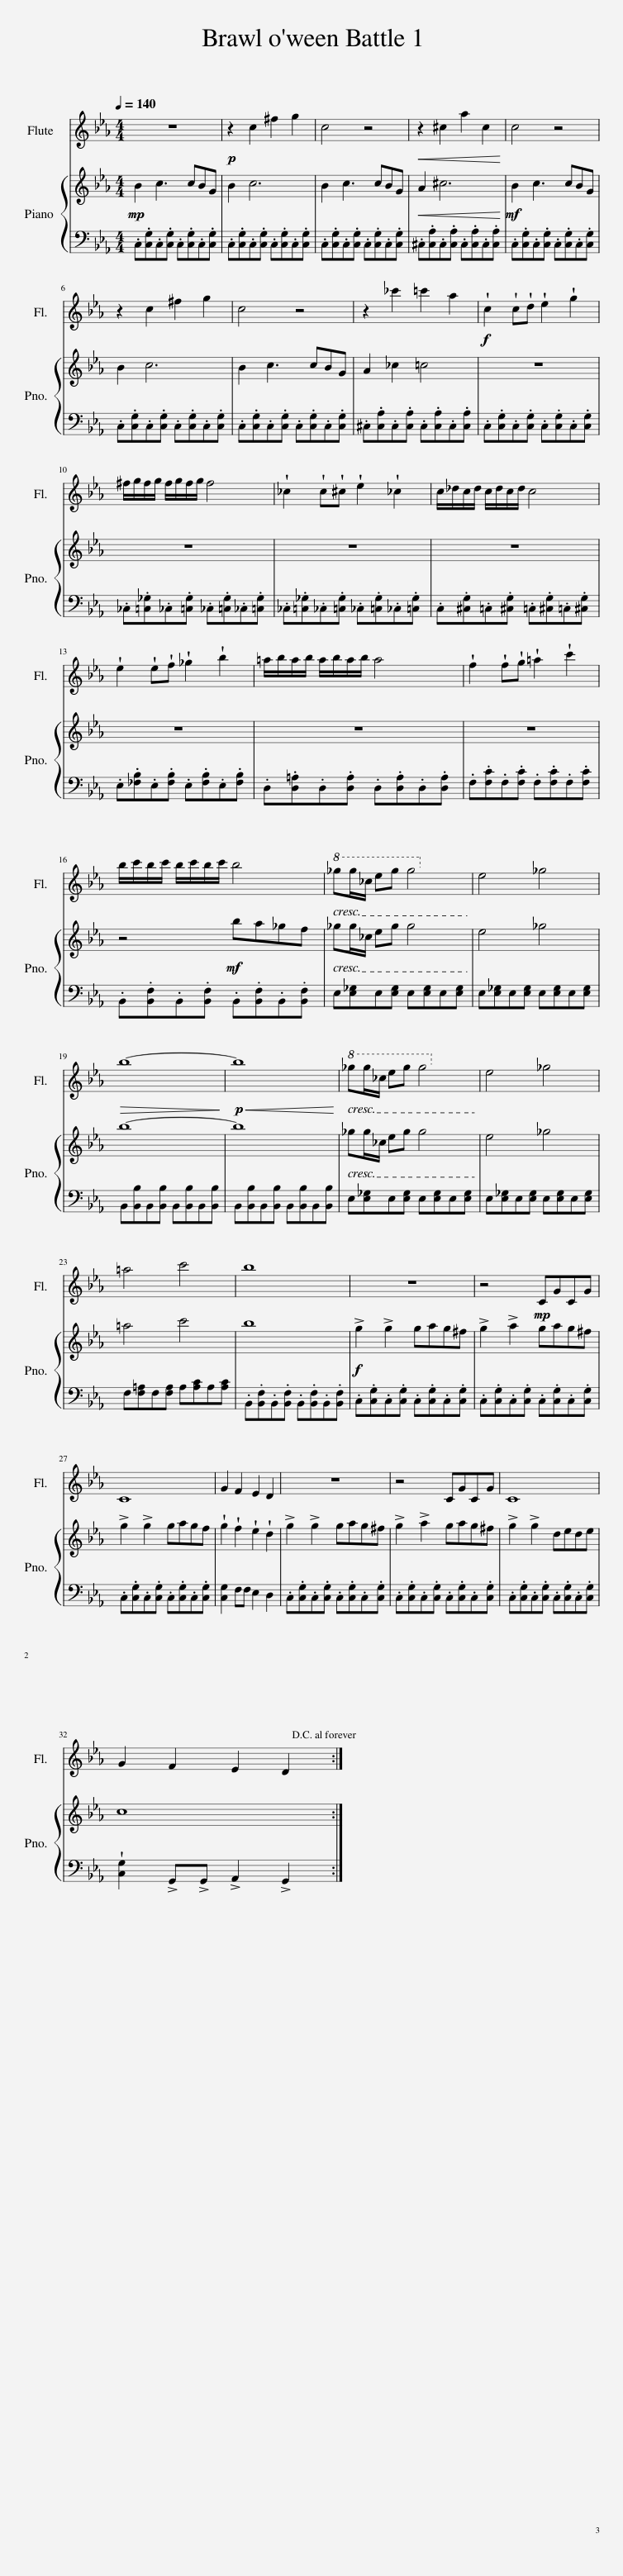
X:1
%%score 1 { 2 | 3 }
L:1/8
Q:1/4=140
M:4/4
I:linebreak $
K:Eb
V:1 treble
V:2 treble
V:3 bass
V:1
 z8 |!p! z2 c2 ^f2 g2 | c4 z4 |!<(! z2 ^c2 a2 c2!<)! | c4 z4 |$ %5
 z2 c2 ^f2 g2 | c4 z4 | z2 _c'2 =c'2 a2 |!f! !wedge!c2 !wedge!c!wedge!d !wedge!e2 !wedge!g2 |$ ^f/g/f/g/ f/g/f/g/ f4 | %10
 !wedge!_c2 !wedge!c!wedge!^c !wedge!e2 !wedge!_c2 | c/_d/c/d/ c/d/c/d/ c4 |$ !wedge!e2 !wedge!e!wedge!f !wedge!_g2 !wedge!b2 | =a/b/a/b/ a/b/a/b/ a4 | !wedge!f2 !wedge!f!wedge!g !wedge!=a2 !wedge!c'2 |$ %15
 b/c'/b/c'/ b/c'/b/c'/ b4 |!8va(! _g'g'/_c'/ e'g' g'4!8va)! | e4 _g4 |$!>(! b8-!>)! |!p!!<(! b8!<)! | %20
!8va(! _g'g'/_c'/ e'g' g'4!8va)! | e4 _g4 |$ =a4 c'4 | b8 | z8 | %25
 z4!mp! CGCG |$ C8 | G2 F2 E2 D2 | z8 | z4 CGCG | %30
 C8 |$ G2 F2 E2 D2 :| %32
V:2
!mp! B2 c3 cBG | B2 c6 | B2 c3 cBG |!<(! A2 ^c6!<)! |!mf! B2 c3 cBG |$ %5
 B2 c6 | B2 c3 cBG | A2 _c2 =c4 | z8 |$ z8 | %10
 z8 | z8 |$ z8 | z8 | z8 |$ %15
 z4!mf! ba_gf | _gg/_c/ eg g4 | e4 _g4 |$ b8- | b8 | %20
 _gg/_c/ eg g4 | e4 _g4 |$ =a4 c'4 | b8 |!f! !>!g2 !>!g2 gag^f | %25
 !>!g2 !>!a2 gag^f |$ !>!g2 !>!g2 gagf | !wedge!g2 !wedge!f2 !wedge!e2 !wedge!d2 | !>!g2 !>!g2 gag^f | !>!g2 !>!a2 gag^f | %30
 !>!g2 !>!g2 dede |$ c8 :| %32
V:3
 .C,.[C,G,].C,.[C,G,] .C,.[C,G,].C,.[C,G,] | .C,.[C,G,].C,.[C,G,] .C,.[C,G,].C,.[C,G,] | .C,.[C,G,].C,.[C,G,] .C,.[C,G,].C,.[C,G,] | .^C,.[C,A,].C,.[C,A,] .C,.[C,A,].C,.[C,A,] | .C,.[C,G,].C,.[C,G,] .C,.[C,G,].C,.[C,G,] |$ %5
 .C,.[C,G,].C,.[C,G,] .C,.[C,G,].C,.[C,G,] | .C,.[C,G,].C,.[C,G,] .C,.[C,G,].C,.[C,G,] | .^C,.[C,A,].C,.[C,A,] .C,.[C,A,].C,.[C,A,] | .C,.[C,G,].C,.[C,G,] .C,.[C,G,].C,.[C,G,] |$ ._C,.[=C,_G,]._C,.[=C,G,] ._C,.[=C,G,]._C,.[=C,G,] | %10
 ._C,.[=C,_G,]._C,.[=C,G,] ._C,.[=C,G,]._C,.[=C,G,] | .C,.[^C,G,].=C,.[^C,G,] .=C,.[^C,G,].=C,.[^C,G,] |$ .E,.[_F,B,].E,.[F,B,] .E,.[F,B,].E,.[F,B,] | .D,.[D,=A,].D,.[D,A,] .D,.[D,A,].D,.[D,A,] | .F,.[F,C].F,.[F,C] .F,.[F,C].F,.[F,C] |$ %15
 .B,,.[B,,F,].B,,.[B,,F,] .B,,.[B,,F,].B,,.[B,,F,] | E,[E,_G,]E,[E,G,] E,[E,G,]E,[E,G,] | E,[E,_G,]E,[E,G,] E,[E,G,]E,[E,G,] |$ B,,[B,,B,]B,,[B,,B,] B,,[B,,B,]B,,[B,,B,] | B,,[B,,B,]B,,[B,,B,] B,,[B,,B,]B,,[B,,B,] | %20
 E,[E,_G,]E,[E,G,] E,[E,G,]E,[E,G,] | E,[E,_G,]E,[E,G,] E,[E,G,]E,[E,G,] |$ F,[F,=A,]F,[F,A,] A,[A,C]A,[A,C] | .B,,.[B,,F,].B,,.[B,,F,] .B,,.[B,,F,].B,,.[B,,F,] | .C,.[C,G,].C,.[C,G,] .C,.[C,G,].C,.[C,G,] | %25
 .C,.[C,G,].C,.[C,G,] .C,.[C,G,].C,.[C,G,] |$ .C,.[C,G,].C,.[C,G,] .C,.[C,G,].C,.[C,G,] | [C,G,]2 F,F, E,2 D,2 | .C,.[C,G,].C,.[C,G,] .C,.[C,G,].C,.[C,G,] | .C,.[C,G,].C,.[C,G,] .C,.[C,G,].C,.[C,G,] | %30
 .C,.[C,G,].C,.[C,G,] .C,.[C,G,].C,.[C,G,] |$ !wedge![C,G,]2 !>!G,,!>!G,, !>!A,,2 !>!G,,2 :| %32
